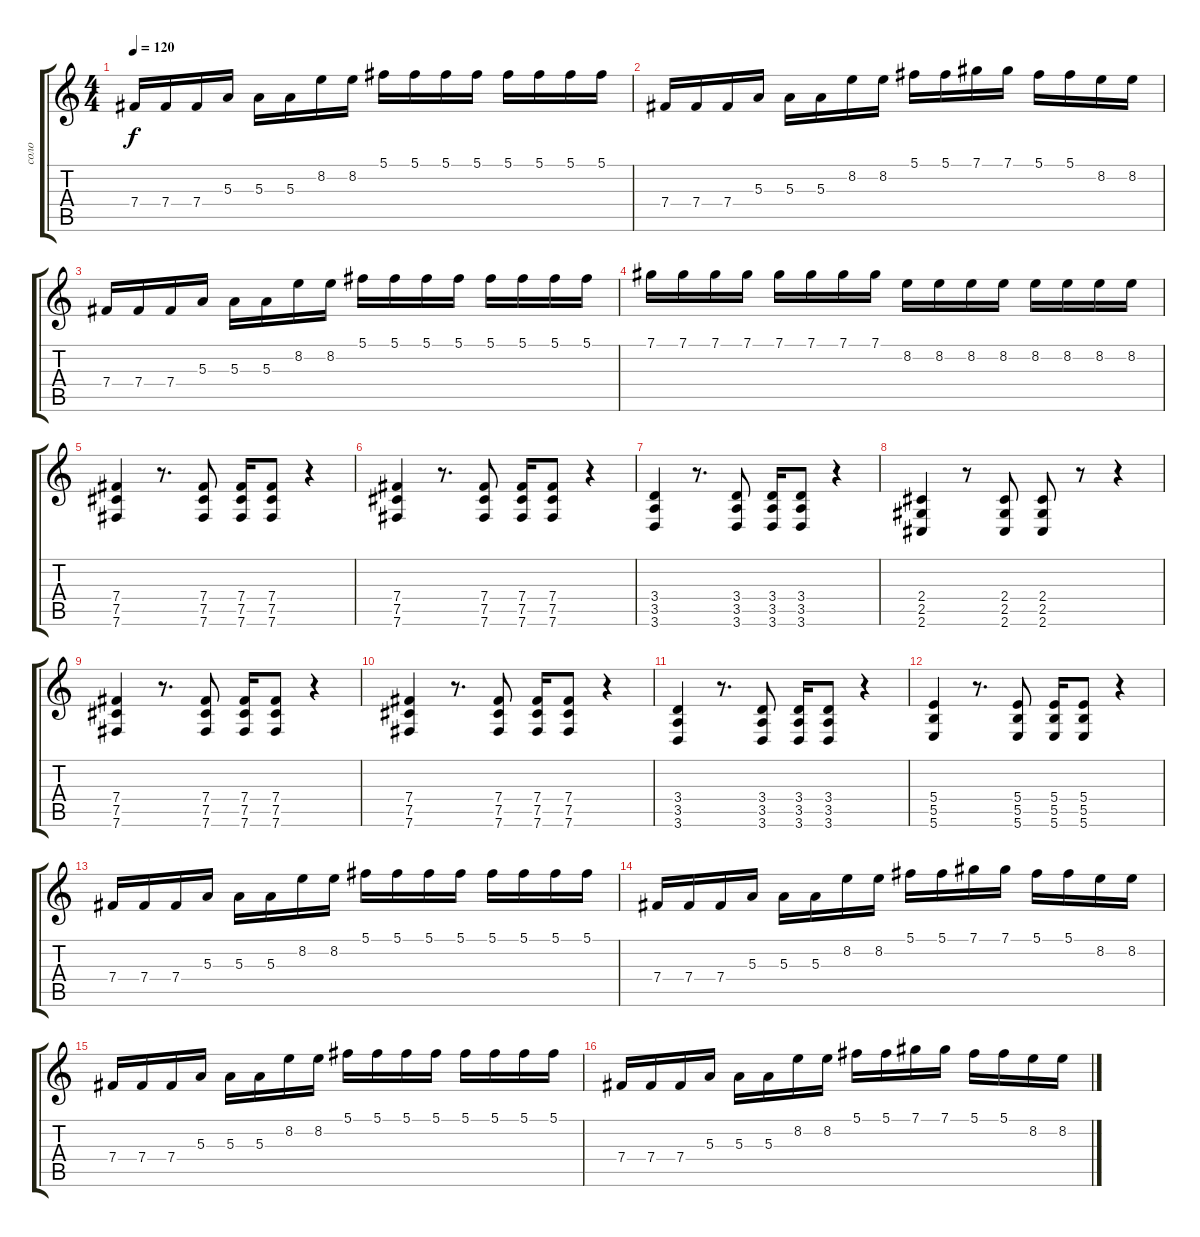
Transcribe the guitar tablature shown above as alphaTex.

\track ("соло" "соло") {instrument overdrivenguitar}
\staff {score tabs}
\tuning (Db4 Ab3 E3 B2 Gb2 B1) {hide}
\ts (4 4)
\tempo 120
\clef g2
\ks c
7.4.16{dy f} 7.4.16 7.4.16 5.3.16 5.3.16 5.3.16 8.2.16 8.2.16 5.1.16 5.1.16 5.1.16 5.1.16 5.1.16 5.1.16 5.1.16 5.1.16 |
7.4.16 7.4.16 7.4.16 5.3.16 5.3.16 5.3.16 8.2.16 8.2.16 5.1.16 5.1.16 7.1.16 7.1.16 5.1.16 5.1.16 8.2.16 8.2.16 |
7.4.16 7.4.16 7.4.16 5.3.16 5.3.16 5.3.16 8.2.16 8.2.16 5.1.16 5.1.16 5.1.16 5.1.16 5.1.16 5.1.16 5.1.16 5.1.16 |
7.1.16 7.1.16 7.1.16 7.1.16 7.1.16 7.1.16 7.1.16 7.1.16 8.2.16 8.2.16 8.2.16 8.2.16 8.2.16 8.2.16 8.2.16 8.2.16 |
(7.4 7.5 7.6).4 r.8{d} (7.4 7.5 7.6).8 (7.4 7.5 7.6).16 (7.4 7.5 7.6).8 r.4 |
(7.4 7.5 7.6).4 r.8{d} (7.4 7.5 7.6).8 (7.4 7.5 7.6).16 (7.4 7.5 7.6).8 r.4 |
(3.4 3.5 3.6).4 r.8{d} (3.4 3.5 3.6).8 (3.4 3.5 3.6).16 (3.4 3.5 3.6).8 r.4 |
(2.4 2.5 2.6).4 r.8 (2.4 2.5 2.6).8 (2.4 2.5 2.6).8 r.8 r.4 |
(7.4 7.5 7.6).4 r.8{d} (7.4 7.5 7.6).8 (7.4 7.5 7.6).16 (7.4 7.5 7.6).8 r.4 |
(7.4 7.5 7.6).4 r.8{d} (7.4 7.5 7.6).8 (7.4 7.5 7.6).16 (7.4 7.5 7.6).8 r.4 |
(3.4 3.5 3.6).4 r.8{d} (3.4 3.5 3.6).8 (3.4 3.5 3.6).16 (3.4 3.5 3.6).8 r.4 |
(5.4 5.5 5.6).4 r.8{d} (5.4 5.5 5.6).8 (5.4 5.5 5.6).16 (5.4 5.5 5.6).8 r.4 |
7.4.16 7.4.16 7.4.16 5.3.16 5.3.16 5.3.16 8.2.16 8.2.16 5.1.16 5.1.16 5.1.16 5.1.16 5.1.16 5.1.16 5.1.16 5.1.16 |
7.4.16 7.4.16 7.4.16 5.3.16 5.3.16 5.3.16 8.2.16 8.2.16 5.1.16 5.1.16 7.1.16 7.1.16 5.1.16 5.1.16 8.2.16 8.2.16 |
7.4.16 7.4.16 7.4.16 5.3.16 5.3.16 5.3.16 8.2.16 8.2.16 5.1.16 5.1.16 5.1.16 5.1.16 5.1.16 5.1.16 5.1.16 5.1.16 |
7.4.16 7.4.16 7.4.16 5.3.16 5.3.16 5.3.16 8.2.16 8.2.16 5.1.16 5.1.16 7.1.16 7.1.16 5.1.16 5.1.16 8.2.16 8.2.16
